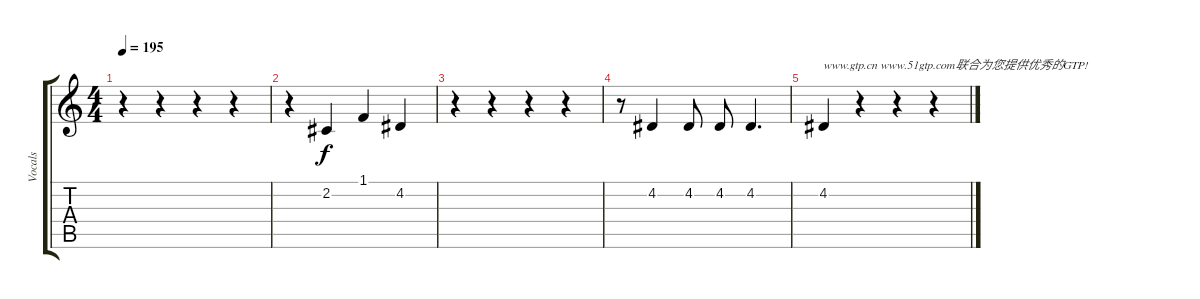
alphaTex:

\track ("Vocals" "Vocals") {instrument bassoon}
\staff {score tabs}
\tuning (E4 B3 G3 D3 A2 E2) {hide}
\ts (4 4)
\tempo 195
\clef g2
\ks c
r.4{dy f} r.4 r.4 r.4 |
r.4 2.2.4 1.1.4 4.2.4 |
r.4 r.4 r.4 r.4 |
r.8 4.2.4 4.2.8 4.2.8 4.2.4{d} |
4.2.4{txt "www.gtp.cn www.51gtp.com联合为您提供优秀的GTP!"} r.4 r.4 r.4
